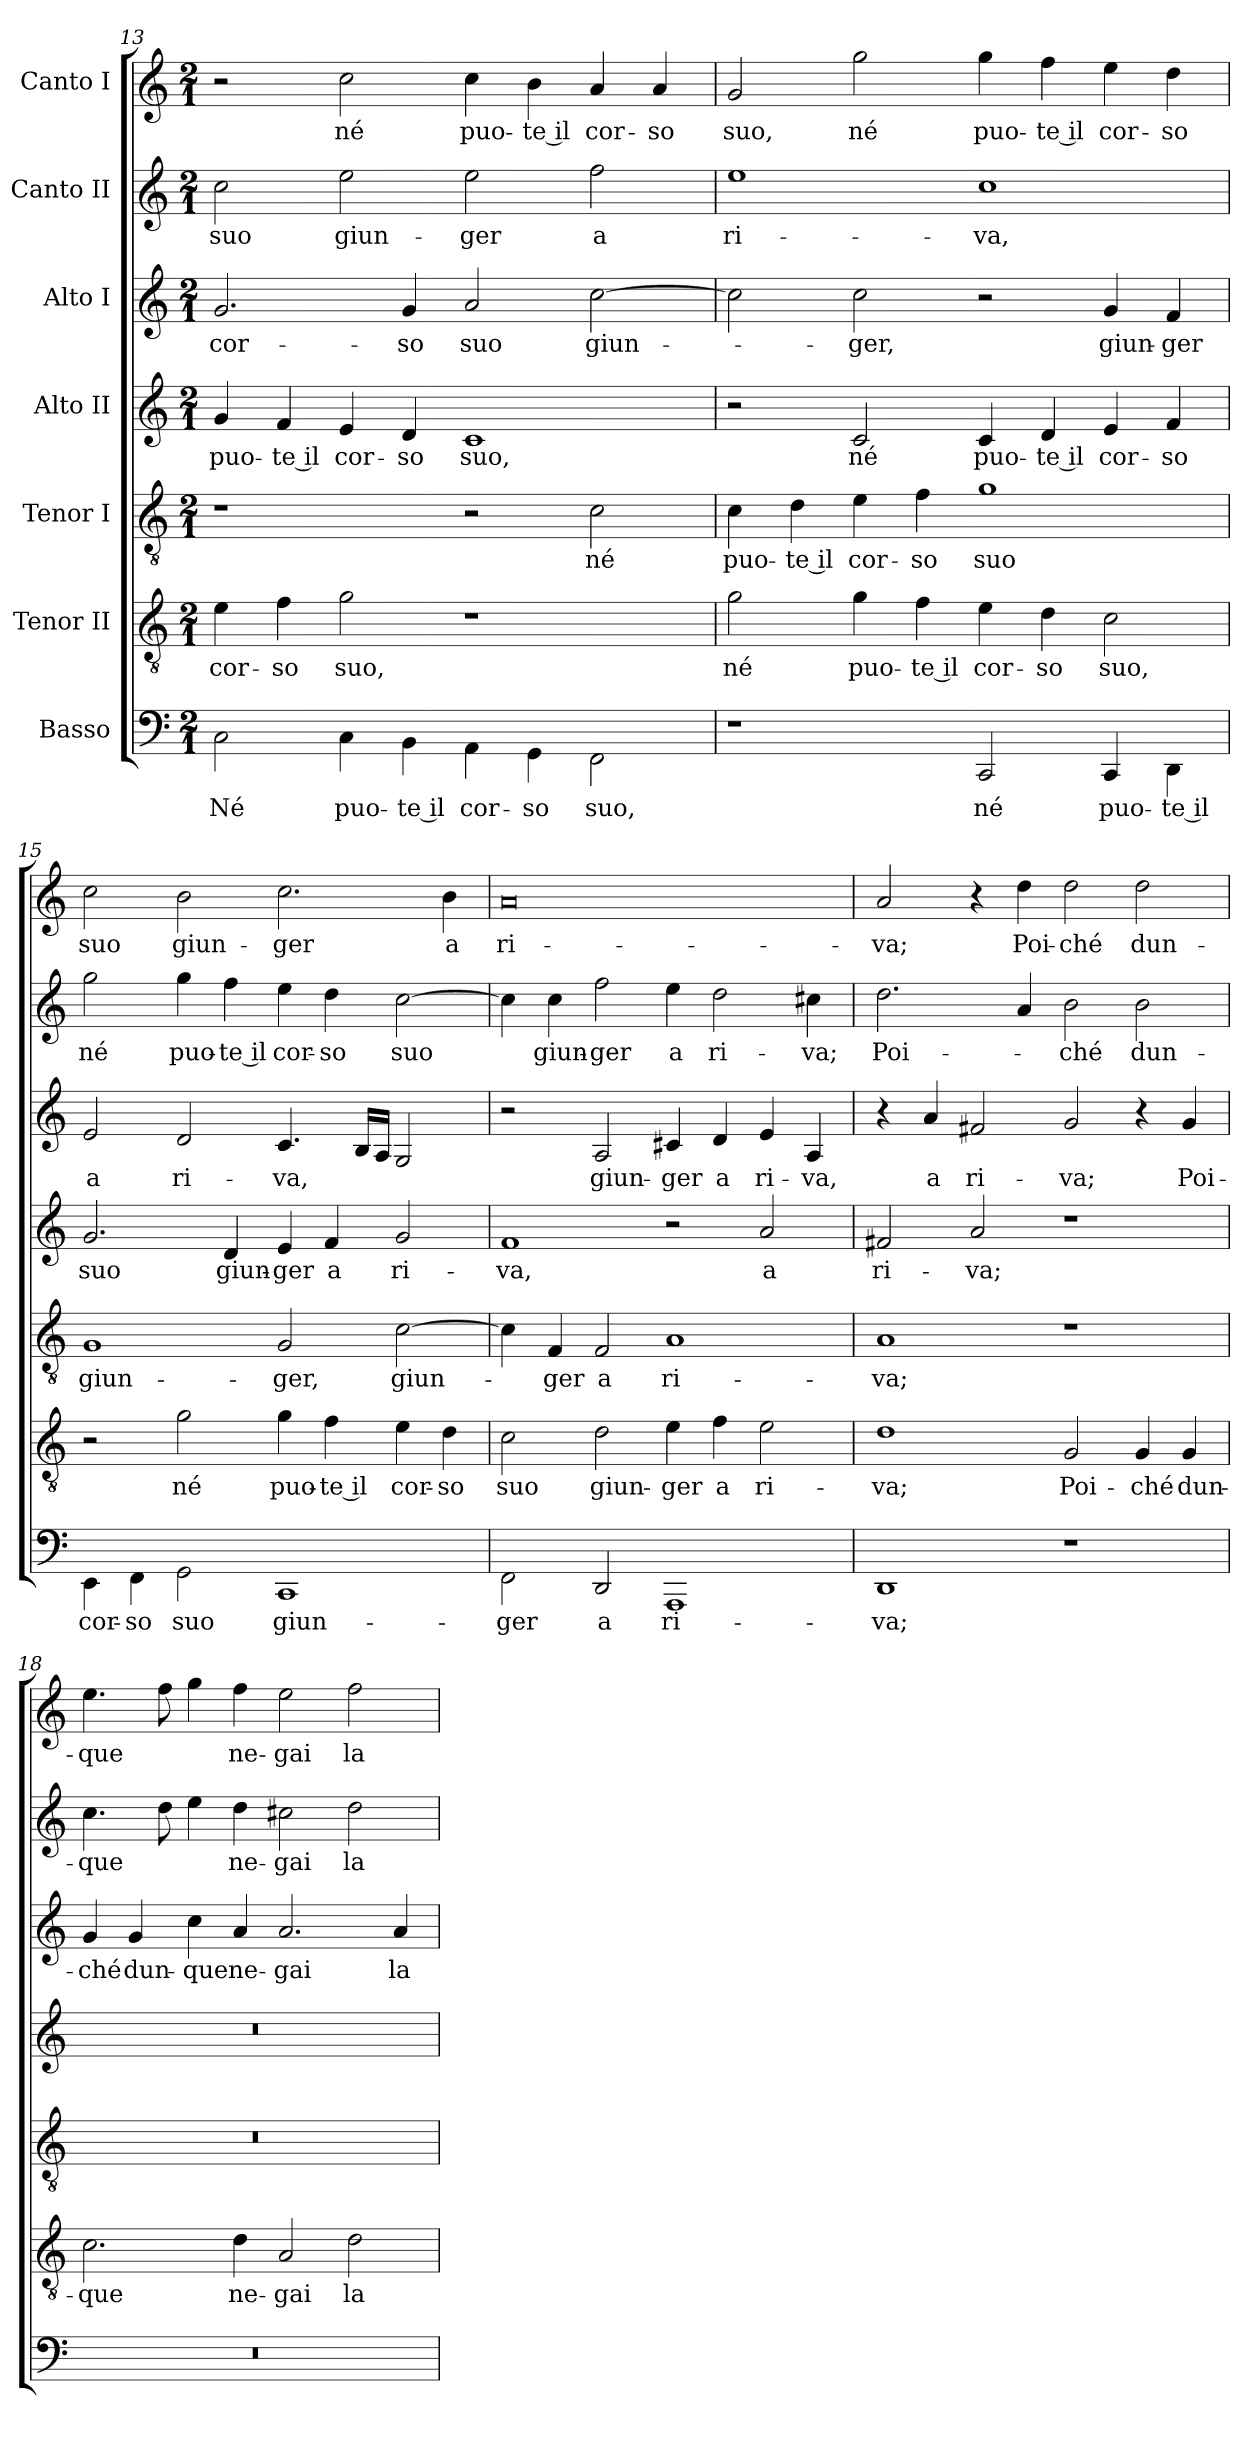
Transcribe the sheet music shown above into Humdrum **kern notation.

**kern	**text	**kern	**text	**kern	**text	**kern	**text	**kern	**text	**kern	**text	**kern	**text
*part7	*part7	*part6	*part6	*part5	*part5	*part4	*part4	*part3	*part3	*part2	*part2	*part1	*part1
*staff7	*staff7	*staff6	*staff6	*staff5	*staff5	*staff4	*staff4	*staff3	*staff3	*staff2	*staff2	*staff1	*staff1
*I"Basso	*	*I"Tenor II	*	*I"Tenor I	*	*I"Alto II	*	*I"Alto I	*	*I"Canto II	*	*I"Canto I	*
!!LO:LB:g=z
*clefF4	*	*clefGv2	*	*clefGv2	*	*clefG2	*	*clefG2	*	*clefG2	*	*clefG2	*
*k[]	*	*k[]	*	*k[]	*	*k[]	*	*k[]	*	*k[]	*	*k[]	*
*C:	*	*C:	*	*C:	*	*C:	*	*C:	*	*C:	*	*C:	*
*M2/1	*	*M2/1	*	*M2/1	*	*M2/1	*	*M2/1	*	*M2/1	*	*M2/1	*
=13	=13	=13	=13	=13	=13	=13	=13	=13	=13	=13	=13	=13	=13
2C\	Né	4e\	cor-	1r	.	4g/	puo-	2.g/	cor-	2cc\	suo	2r	.
.	.	4f\	-so	.	.	4f/	-te il	.	.	.	.	.	.
4C\	puo-	2g\	suo,	.	.	4e/	cor-	.	.	2ee\	giun-	2cc\	né
4BB\	-te il	.	.	.	.	4d/	-so	4g/	-so	.	.	.	.
4AA\	cor-	1r	.	2r	.	1c/	suo,	2a/	suo	2ee\	-ger	4cc\	puo-
4GG\	-so	.	.	.	.	.	.	.	.	.	.	4b\	-te il
2FF\	suo,	.	.	2c\	né	.	.	[2cc\	giun-	2ff\	a	4a/	cor-
.	.	.	.	.	.	.	.	.	.	.	.	4a/	-so
=14	=14	=14	=14	=14	=14	=14	=14	=14	=14	=14	=14	=14	=14
1r	.	2g\	né	4c\	puo-	2r	.	2cc\]	.	1ee\	ri-	2g/	suo,
.	.	.	.	4d\	-te il	.	.	.	.	.	.	.	.
.	.	4g\	puo-	4e\	cor-	2c/	né	2cc\	-ger,	.	.	2gg\	né
.	.	4f\	-te il	4f\	-so	.	.	.	.	.	.	.	.
2CC/	né	4e\	cor-	1g\	suo	4c/	puo-	2r	.	1cc\	-va,	4gg\	puo-
.	.	4d\	-so	.	.	4d/	-te il	.	.	.	.	4ff\	-te il
4CC/	puo-	2c\	suo,	.	.	4e/	cor-	4g/	giun-	.	.	4ee\	cor-
4DD\	-te il	.	.	.	.	4f/	-so	4f/	-ger	.	.	4dd\	-so
=15	=15	=15	=15	=15	=15	=15	=15	=15	=15	=15	=15	=15	=15
4EE\	cor-	2r	.	1G/	giun-	2.g/	suo	2e/	a	2gg\	né	2cc\	suo
4FF\	-so	.	.	.	.	.	.	.	.	.	.	.	.
2GG\	suo	2g\	né	.	.	.	.	2d/	ri-	4gg\	puo-	2b\	giun-
.	.	.	.	.	.	4d/	giun-	.	.	4ff\	-te il	.	.
1CC/	giun-	4g\	puo-	2G/	-ger,	4e/	-ger	4.c/	-va,	4ee\	cor-	2.cc\	-ger
.	.	4f\	-te il	.	.	4f/	a	.	.	4dd\	-so	.	.
.	.	.	.	.	.	.	.	16B/LL	.	.	.	.	.
.	.	.	.	.	.	.	.	16A/JJ	.	.	.	.	.
.	.	4e\	cor-	[2c\	giun-	2g/	ri-	2G/	.	[2cc\	suo	.	.
.	.	4d\	-so	.	.	.	.	.	.	.	.	4b\	a
=16	=16	=16	=16	=16	=16	=16	=16	=16	=16	=16	=16	=16	=16
2FF\	-ger	2c\	suo	4c\]	.	1f/	-va,	2r	.	4cc\]	.	0a/	ri-
.	.	.	.	4F/	-ger	.	.	.	.	4cc\	giun-	.	.
2DD/	a	2d\	giun-	2F/	a	.	.	2A/	giun-	2ff\	-ger	.	.
1AAA/	ri-	4e\	-ger	1A/	ri-	2r	.	4c#X/	-ger	4ee\	a	.	.
.	.	4f\	a	.	.	.	.	4d/	a	2dd\	ri-	.	.
.	.	2e\	ri-	.	.	2a/	a	4e/	ri-	.	.	.	.
.	.	.	.	.	.	.	.	4A/	-va,	4cc#X\	-va;	.	.
!!LO:PB:g=z
=17	=17	=17	=17	=17	=17	=17	=17	=17	=17	=17	=17	=17	=17
1DD\	-va;	1d\	-va;	1A/	-va;	2f#X/	ri-	4r	.	2.dd\	Poi-	2a/	-va;
.	.	.	.	.	.	.	.	4a/	a	.	.	.	.
.	.	.	.	.	.	2a/	-va;	2f#X/	ri-	.	.	4r	.
.	.	.	.	.	.	.	.	.	.	4a/	.	4dd\	Poi-
1r	.	2G/	Poi-	1r	.	1r	.	2g/	-va;	2b\	-ché	2dd\	-ché
.	.	4G/	-ché	.	.	.	.	4r	.	2b\	dun-	2dd\	dun-
.	.	4G/	dun-	.	.	.	.	4g/	Poi-	.	.	.	.
=18	=18	=18	=18	=18	=18	=18	=18	=18	=18	=18	=18	=18	=18
0r	.	2.c\	-que	0r	.	0r	.	4g/	-ché	4.cc\	-que	4.ee\	-que
.	.	.	.	.	.	.	.	4g/	dun-	.	.	.	.
.	.	.	.	.	.	.	.	.	.	8dd\	.	8ff\	.
.	.	.	.	.	.	.	.	4cc\	-que	4ee\	.	4gg\	.
.	.	4d\	ne-	.	.	.	.	4a/	ne-	4dd\	ne-	4ff\	ne-
.	.	2A/	-gai	.	.	.	.	2.a/	-gai	2cc#X\	-gai	2ee\	-gai
.	.	2d\	la	.	.	.	.	.	.	2dd\	la	2ff\	la
.	.	.	.	.	.	.	.	4a/	la	.	.	.	.
=	=	=	=	=	=	=	=	=	=	=	=	=	=
*-	*-	*-	*-	*-	*-	*-	*-	*-	*-	*-	*-	*-	*-
